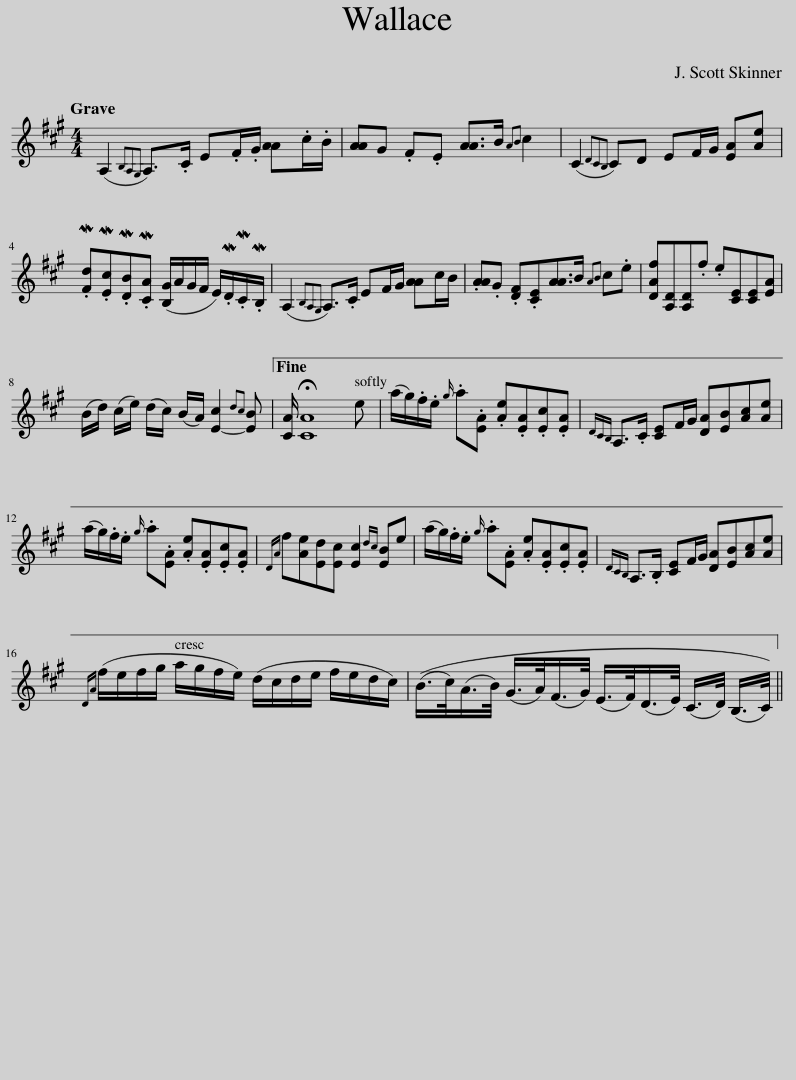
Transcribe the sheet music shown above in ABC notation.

X:1
L:1/8
Q:1/4=120
M:4/4
I:linebreak $
K:A
V:1 treble
V:1
 (A,2{B,A,G,} A,>).C E.F/.G/ [AA].c/.B/ | [AA]G .F.E [AA]>B{AB} c2 | (C2{DCB,} C)D EF/G/ [EA][Ae] |$ .M[Fd].M[Ec].M[DB].M[CA] ([B,G]/A/G/F/ E/).MD/.MC/.MB,/ | (A,2{B,A,G,} A,>).C EF/G/ [AA]c/B/ | %5
 .[AA].G .[DF].[CE][AA]>B{AB} c.e | [DAf][A,D][A,D].f .e[CE][CE][EA] |$ (B/d/) (c/e/) (d/c/) (B/A/) [E-c]2{dc} [EB] |33 [CA]/ !fermata![CA]8 e | (a/g/).f/.e/{g} .a.[EA] .[Ae].[EA].[Ec].[EA] | %10
{DCB,} A,>.C [CE]F/G/ [DA][EB][Ac][Ae] |$ (a/g/).f/.e/{g} .a.[EA] .[Ae].[EA].[Ec].[EA] |{DA} f[Ae][Ed][Ec] [Ec]2{dc} [EB]e | (a/g/).f/.e/{g} .a.[EA] .[Ae].[EA].[Ec].[EA] |{DCB,} A,>.B, [CE]F/G/ [DA][EB][Ac][Ae] |$ %15
{DA} (f/e/f/g/ a/g/f/e/) (d/c/d/e/ f/e/d/c/) | ((B/>c/)(A/>B/) (G/>A/)(F/>G/) (E/>F/)(D/>E/) (C/>D/) (B,/>C/)) || %17
